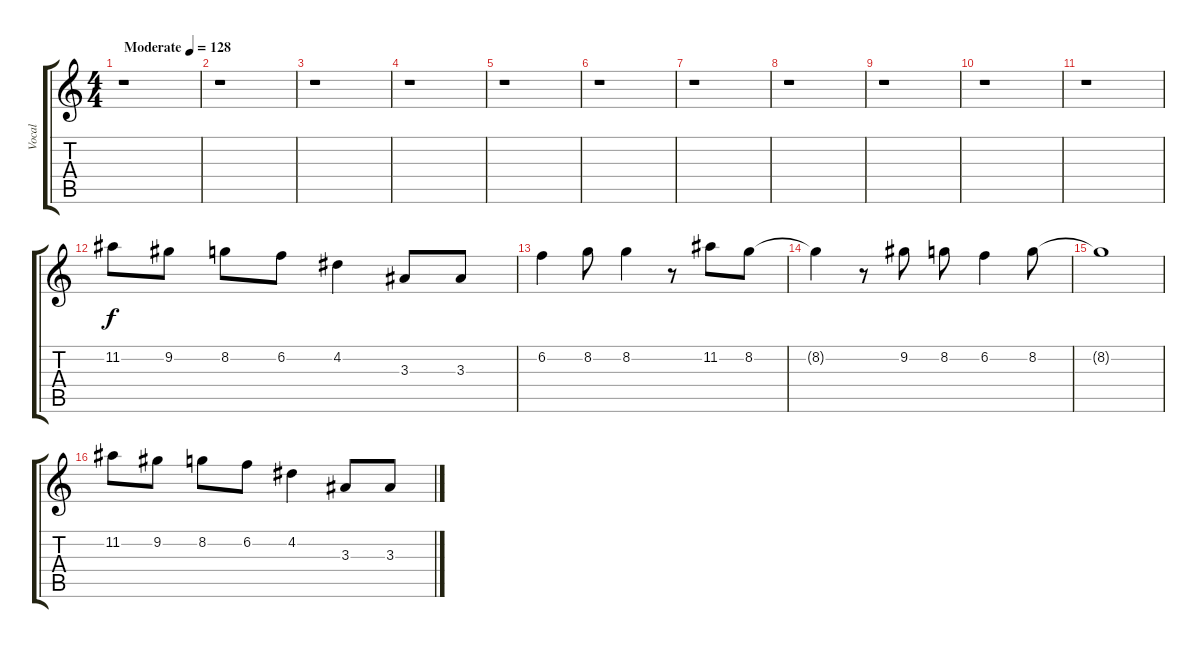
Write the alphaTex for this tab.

\track ("Vocal" "Vocal") {instrument acousticguitarsteel}
\staff {score tabs}
\tuning (E4 B3 G3 D3 A2 E2) {hide}
\ts (4 4)
\tempo (128 "Moderate")
\clef g2
\ks c
r.1{dy f instrument acousticguitarsteel} |
r.1 |
r.1 |
r.1 |
r.1 |
r.1 |
r.1 |
r.1 |
r.1 |
r.1 |
r.1 |
11.2.8 9.2.8 8.2.8 6.2.8 4.2.4 3.3.8 3.3.8 |
6.2.4 8.2.8 8.2.4 r.8 11.2.8 8.2.8 |
8.2{t}.4 r.8 9.2.8 8.2.8 6.2.4 8.2.8 |
8.2{t}.1 |
11.2.8 9.2.8 8.2.8 6.2.8 4.2.4 3.3.8 3.3.8
